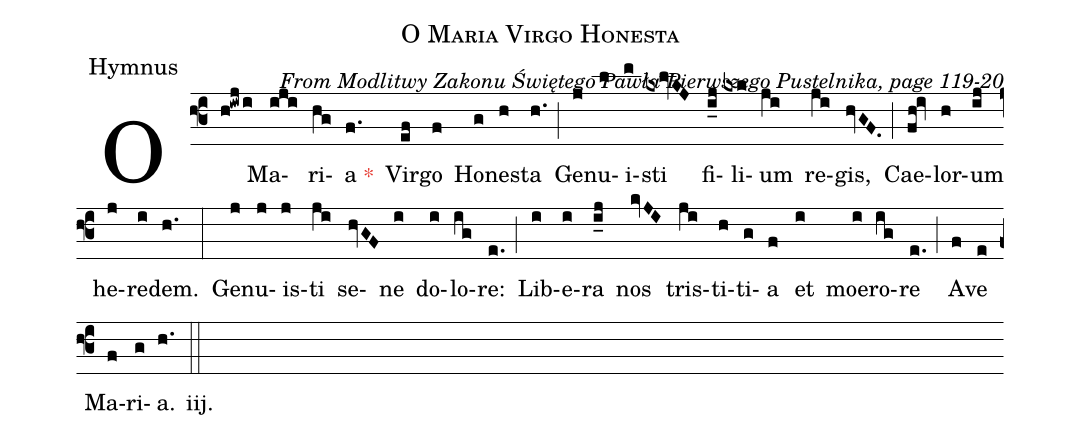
name:O Maria Virgo Honesta;
office-part:Hymnus;
commentary:From Modlitwy Zakonu Świętego Pawła Pierwszego Pustelnika, page 119-20;
%%
(f3)O(h!iwj/i) Ma(iji)ri(hg)a <c>*</c>(f.) Vir(ef)go(f) Hon(g)es(h)ta(h.) (;)
Gen(j)u(l)i(m)sti(kxlvKJ) fi(i_0j)li(kxk)um(ji) re(ji)gis,(hvGF.) (;)
Cae(fh!iv)lor(h)um(ij) he(j)re(i)dem.(h.) (:)
Gen(j)u(j)is(j)ti(ji) se(hvGF)ne(i) do(i)lo(ig)re:(e.) (;)
Lib(i)e(i)ra(i_0j) nos(kvJI) tris(ji)ti(h)ti(g)a(f) et(i) moe(i)ro(ig)re(e.) (;)
A(f)ve(e) Ma(f)ri(g)a.(h.) iij.(::) (/[5])
